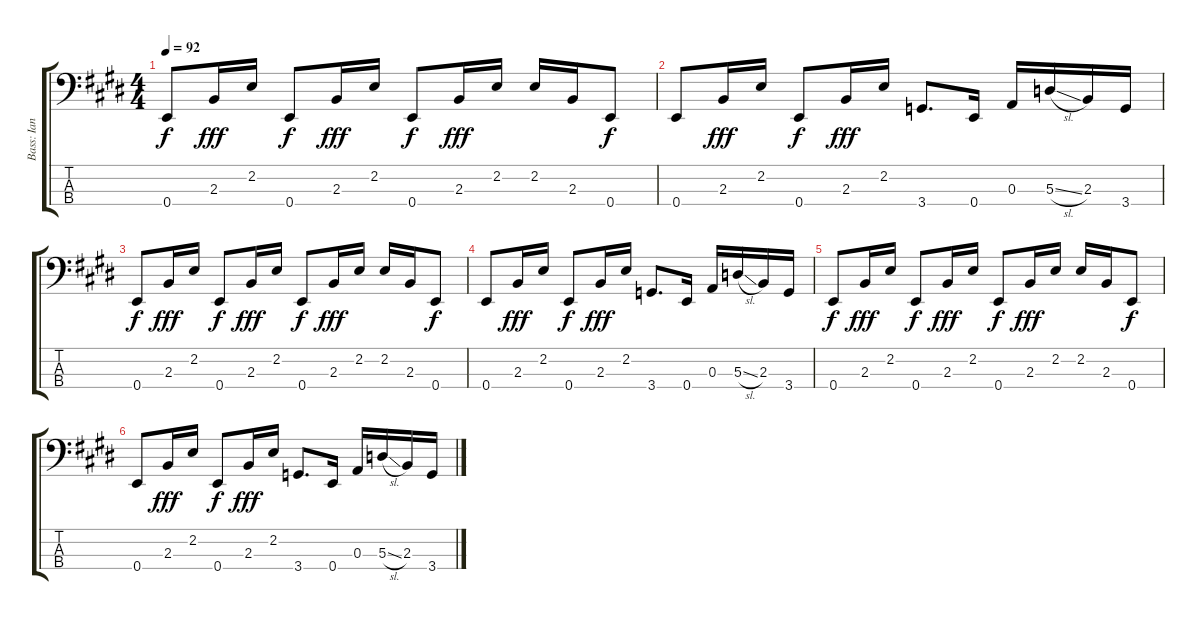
\track ("Bass: Ian" "Bass: Ian") {instrument electricbassfinger}
\staff {score tabs}
\tuning (G2 D2 A1 E1) {hide}
\ts (4 4)
\tempo 92
\clef f4
\ks e
0.4.8{dy f} 2.3.16{dy fff} 2.2.16 0.4.8{dy f} 2.3.16{dy fff} 2.2.16 0.4.8{dy f} 2.3.16{dy fff} 2.2.16 2.2.16 2.3.16 0.4.8{dy f} |
0.4.8 2.3.16{dy fff} 2.2.16 0.4.8{dy f} 2.3.16{dy fff} 2.2.16 3.4.8{d} 0.4.16 0.3.16 5.3{sl}.16 2.3.16 3.4.16 |
0.4.8{dy f} 2.3.16{dy fff} 2.2.16 0.4.8{dy f} 2.3.16{dy fff} 2.2.16 0.4.8{dy f} 2.3.16{dy fff} 2.2.16 2.2.16 2.3.16 0.4.8{dy f} |
0.4.8 2.3.16{dy fff} 2.2.16 0.4.8{dy f} 2.3.16{dy fff} 2.2.16 3.4.8{d} 0.4.16 0.3.16 5.3{sl}.16 2.3.16 3.4.16 |
0.4.8{dy f} 2.3.16{dy fff} 2.2.16 0.4.8{dy f} 2.3.16{dy fff} 2.2.16 0.4.8{dy f} 2.3.16{dy fff} 2.2.16 2.2.16 2.3.16 0.4.8{dy f} |
0.4.8 2.3.16{dy fff} 2.2.16 0.4.8{dy f} 2.3.16{dy fff} 2.2.16 3.4.8{d} 0.4.16 0.3.16 5.3{sl}.16 2.3.16 3.4.16
